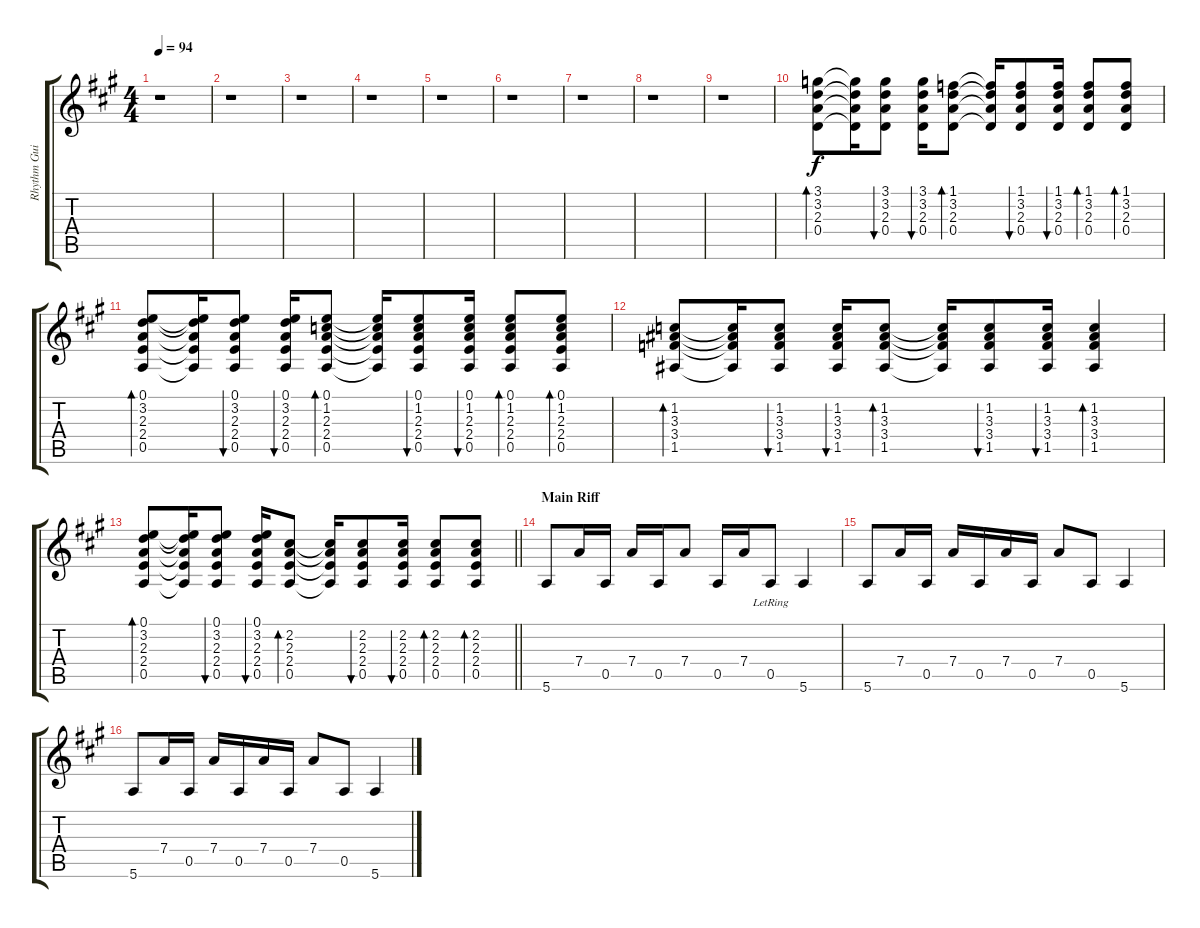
\track ("Rhythm Guitar" "Rhythm Gui") {instrument acousticguitarsteel}
\staff {score tabs}
\tuning (E4 B3 G3 D3 A2 E2) {hide}
\ts (4 4)
\tempo 94
\clef g2
\ks a
r.1{dy f} |
r.1 |
r.1 |
r.1 |
r.1 |
r.1 |
r.1 |
r.1 |
r.1 |
(3.1 3.2 2.3 0.4).8{bd 120} (3.1{t} 3.2{t} 2.3{t} 0.4{t}).16 (3.1 3.2 2.3 0.4).8{bu 30} (3.1 3.2 2.3 0.4).16{bu 30} (1.1 3.2 2.3 0.4).8{bd 60} (1.1{t} 3.2{t} 2.3{t} 0.4{t}).16 (1.1 3.2 2.3 0.4).8{bu 30} (1.1 3.2 2.3 0.4).16{bu 30} (1.1 3.2 2.3 0.4).8{bd 30} (1.1 3.2 2.3 0.4).8{bd 30} |
(0.1 3.2 2.3 2.4 0.5).8{bd 60} (0.1{t} 3.2{t} 2.3{t} 2.4{t} 0.5{t}).16 (0.1 3.2 2.3 2.4 0.5).8{bu 30} (0.1 3.2 2.3 2.4 0.5).16{bu 30} (0.1 1.2 2.3 2.4 0.5).8{bd 60} (0.1{t} 1.2{t} 2.3{t} 2.4{t} 0.5{t}).16 (0.1 1.2 2.3 2.4 0.5).8{bu 30} (0.1 1.2 2.3 2.4 0.5).16{bu 30} (0.1 1.2 2.3 2.4 0.5).8{bd 30} (0.1 1.2 2.3 2.4 0.5).8{bd 30} |
(1.2 3.3 3.4 1.5).8{bd 60} (1.2{t} 3.3{t} 3.4{t} 1.5{t}).16 (1.2 3.3 3.4 1.5).8{bu 30} (1.2 3.3 3.4 1.5).16{bu 30} (1.2 3.3 3.4 1.5).8{bd 60} (1.2{t} 3.3{t} 3.4{t} 1.5{t}).16 (1.2 3.3 3.4 1.5).8{bu 30} (1.2 3.3 3.4 1.5).16{bu 30} (1.2 3.3 3.4 1.5).4{bd 30} |
\barLineRight lightlight
(0.1 3.2 2.3 2.4 0.5).8{bd 60} (0.1{t} 3.2{t} 2.3{t} 2.4{t} 0.5{t}).16 (0.1 3.2 2.3 2.4 0.5).8{bu 30} (0.1 3.2 2.3 2.4 0.5).16{bu 30} (2.2 2.3 2.4 0.5).8{bd 60} (2.2{t} 2.3{t} 2.4{t} 0.5{t}).16 (2.2 2.3 2.4 0.5).8{bu 30} (2.2 2.3 2.4 0.5).16{bu 30} (2.2 2.3 2.4 0.5).8{bd 30} (2.2 2.3 2.4 0.5).8{bd 30} |
\section ("" "Main Riff")
5.6.8 7.4.16 0.5.16 7.4.16 0.5.16 7.4.8 0.5.16 7.4.16 0.5{lr}.8 5.6.4 |
5.6.8 7.4.16 0.5.16 7.4.16 0.5.16 7.4.16 0.5.16 7.4.8 0.5.8 5.6.4 |
5.6.8 7.4.16 0.5.16 7.4.16 0.5.16 7.4.16 0.5.16 7.4.8 0.5.8 5.6.4
